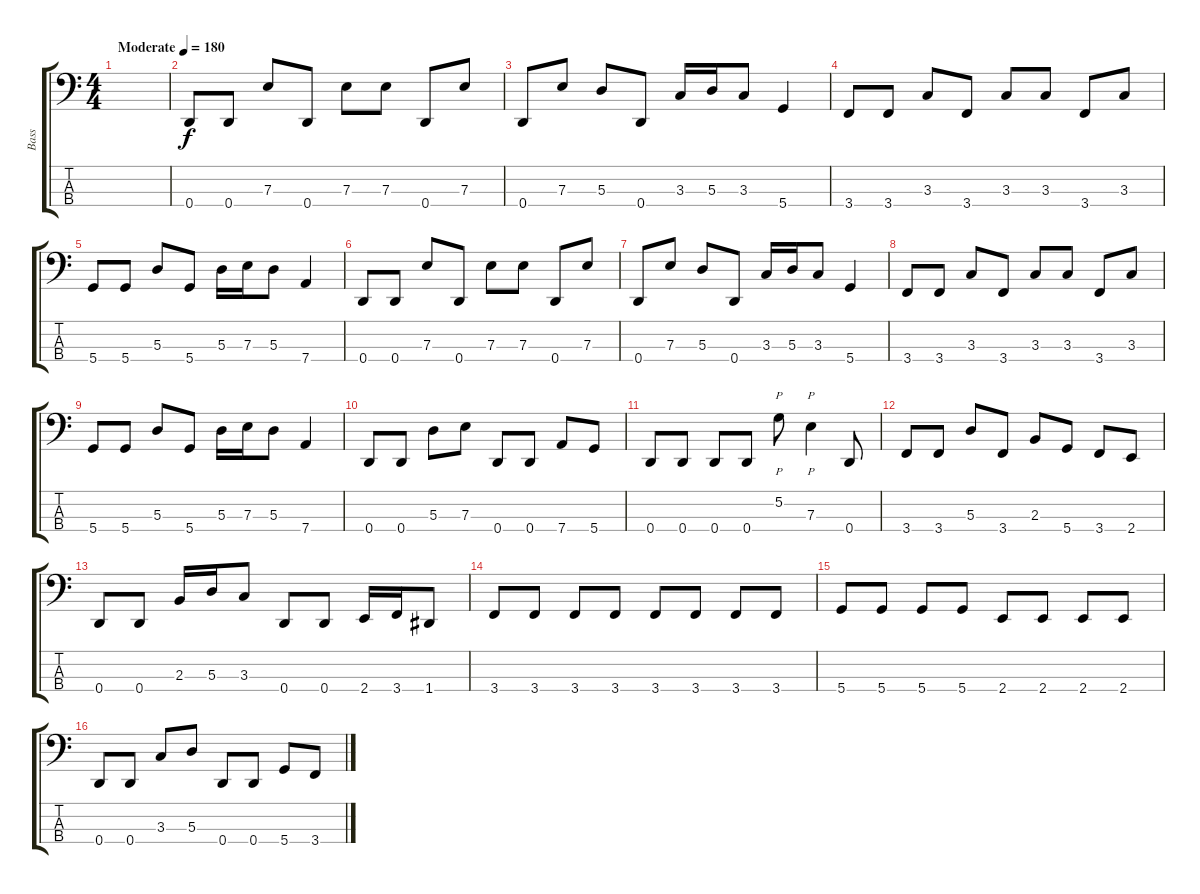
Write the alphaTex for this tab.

\track ("Bass" "Bass") {instrument electricbassfinger}
\staff {score tabs}
\tuning (G2 D2 A1 D1) {hide}
\ts (4 4)
\tempo (180 "Moderate")
\clef f4
\ks c
|
0.4.8 0.4.8 7.3.8 0.4.8 7.3.8 7.3.8 0.4.8 7.3.8 |
0.4.8 7.3.8 5.3.8 0.4.8 3.3.16 5.3.16 3.3.8 5.4.4 |
3.4.8 3.4.8 3.3.8 3.4.8 3.3.8 3.3.8 3.4.8 3.3.8 |
5.4.8 5.4.8 5.3.8 5.4.8 5.3.16 7.3.16 5.3.8 7.4.4 |
0.4.8 0.4.8 7.3.8 0.4.8 7.3.8 7.3.8 0.4.8 7.3.8 |
0.4.8 7.3.8 5.3.8 0.4.8 3.3.16 5.3.16 3.3.8 5.4.4 |
3.4.8 3.4.8 3.3.8 3.4.8 3.3.8 3.3.8 3.4.8 3.3.8 |
5.4.8 5.4.8 5.3.8 5.4.8 5.3.16 7.3.16 5.3.8 7.4.4 |
0.4.8 0.4.8 5.3.8 7.3.8 0.4.8 0.4.8 7.4.8 5.4.8 |
0.4.8 0.4.8 0.4.8 0.4.8 5.2.8{p} 7.3.4{p} 0.4.8 |
3.4.8 3.4.8 5.3.8 3.4.8 2.3.8 5.4.8 3.4.8 2.4.8 |
0.4.8 0.4.8 2.3.16 5.3.16 3.3.8 0.4.8 0.4.8 2.4.16 3.4.16 1.4.8 |
3.4.8 3.4.8 3.4.8 3.4.8 3.4.8 3.4.8 3.4.8 3.4.8 |
5.4.8 5.4.8 5.4.8 5.4.8 2.4.8 2.4.8 2.4.8 2.4.8 |
0.4.8 0.4.8 3.3.8 5.3.8 0.4.8 0.4.8 5.4.8 3.4.8
